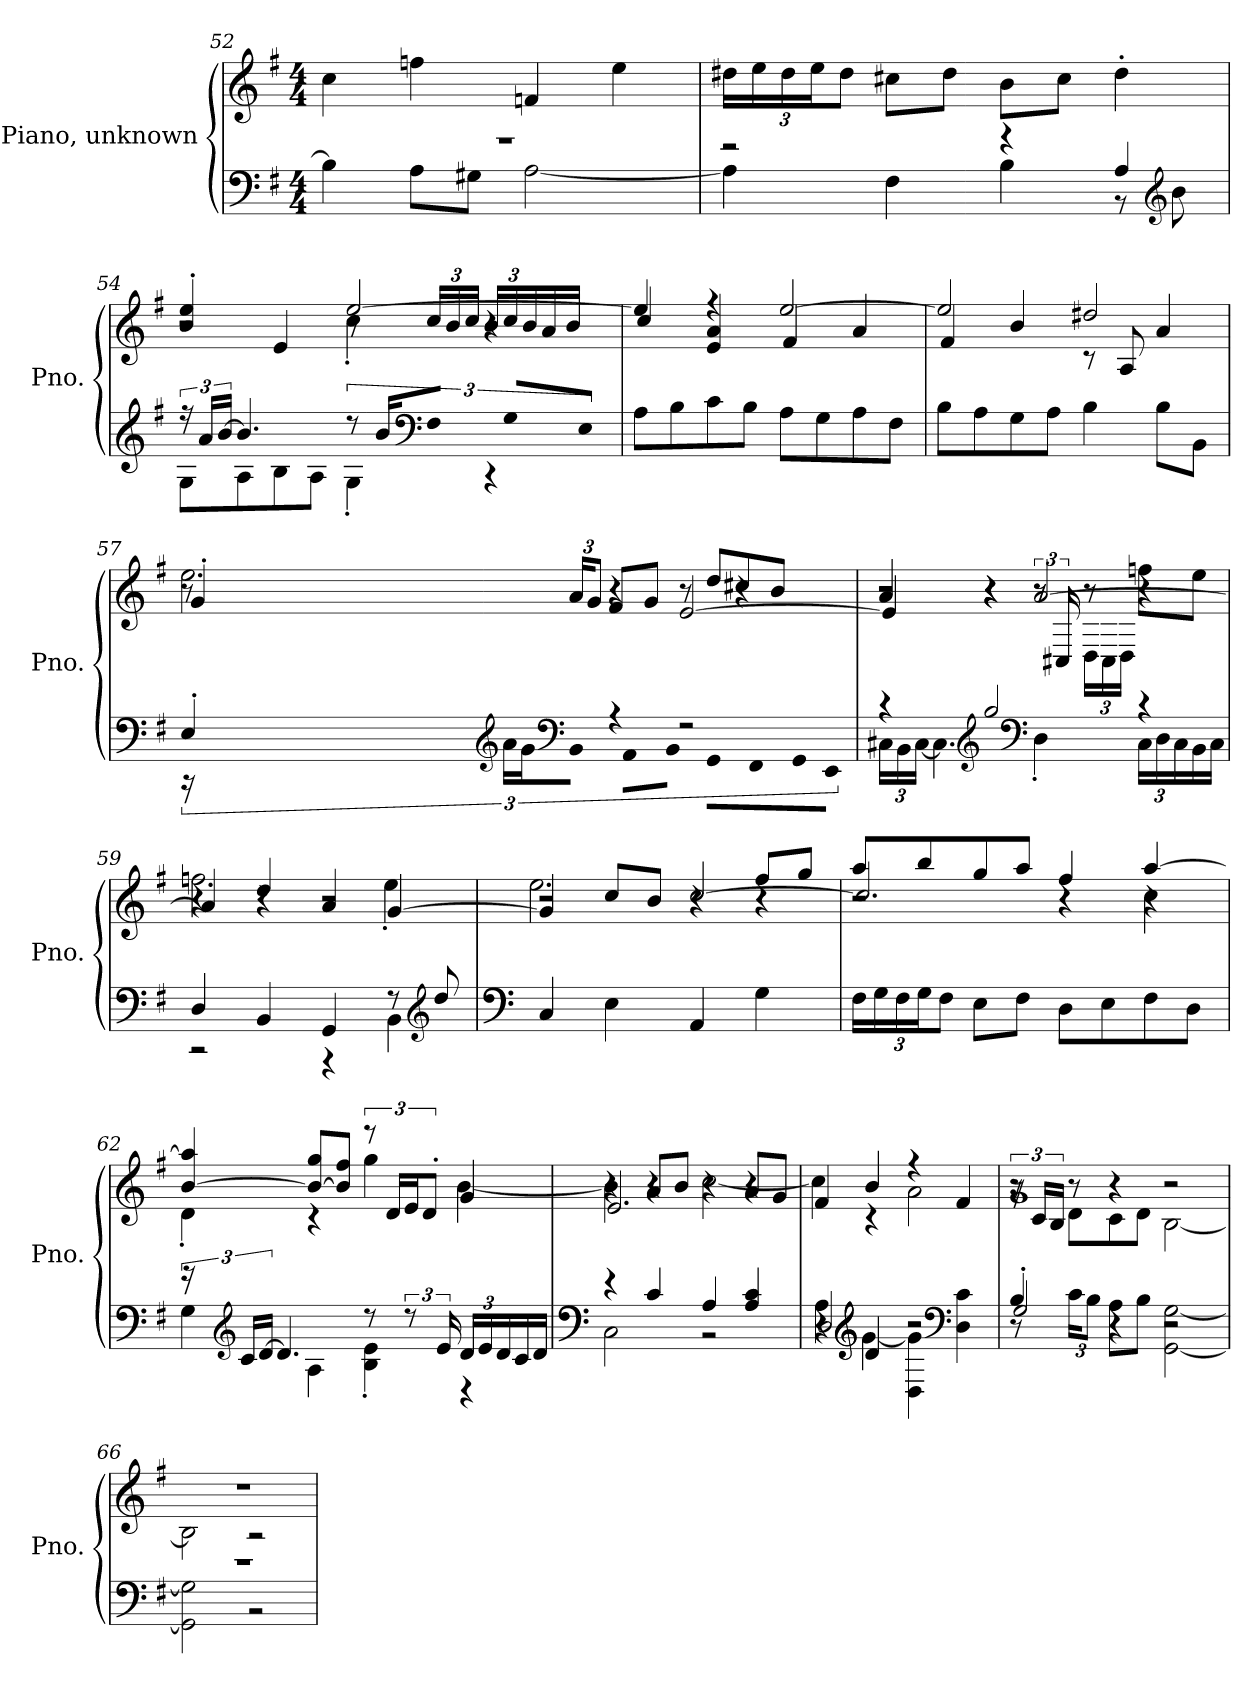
**kern	**kern
*part1	*part1
*staff2	*staff1
*I"Piano, unknown	*
*I'Pno.	*
*clefF4	*clefG2
*k[f#]	*k[f#]
*M4/4	*M4/4
=52	=52
*^	*
1r	4B\]	4cc\
.	8A\L	4ffn\
.	8G#X\J	.
.	[2A\	4fn/
.	.	4ee\
!!LO:LB:g=z
=53	=53	=53
*	*	*Xbrackettup
2r	4A\]	24dd#X\LL
.	.	24ee\
.	.	24dd#\
.	.	24ee\J
.	.	12dd#\J
.	4F#\	8cc#X\L
.	.	8dd#\J
4r	4B\	8b\L
.	.	8cc#\J
4A/	8r	4dd#'\
*clefG2	*	*
.	8b\	.
=54	=54	=54
*	*	*^
*	*	*	*^
24r	8G\L	2r	2r	4b/' 4ee/'
24a/LL	.	.	.	.
[24b/JJ	.	.	.	.
4.b/]	8A\	.	.	.
.	8B\	.	.	4e/
.	8A\J	.	.	.
12r	4G'\	[2ee/	4cc'\	8r
24b/KL	.	.	.	.
*clefF4	*	*	*	*
8F#/J	.	.	.	24cc/LL
.	.	.	.	24b/
.	.	.	.	24cc/JJ
8G/L	4r	.	4r	24b/LL
.	.	.	.	24cc/
.	.	.	.	24b/
8E/J	.	.	.	16a/
.	.	.	.	16b/JJ
*v	*v	*	*	*
*	*	*v	*v
=55	=55	=55
8A\L	4ee/]	4cc/
8B\	.	.
8c\	4r	4e/ 4a/
8B\J	.	.
8A\L	[2ee/	4f#/
8G\	.	.
8A\	.	4a/
8F#\J	.	.
!!LO:LB:g=z	!!
=56	=56	=56
8B\L	2ee/]	4f#/
8A\	.	.
8G\	.	4b/
8A\J	.	.
4B\	2dd#X/	8r
.	.	8A/
8B\L	.	4a/
8BB\J	.	.
=57	=57	=57
*^	*	*^
4E'/	24r	8r	2.ee\	4g'/
*clefG2	*	*	*	*
.	24a\LL	.	.	.
.	24g\J	.	.	.
*clefF4	*	*	*	*
.	8BB\J	24a/KL	.	.
.	.	12g/J	.	.
4r	8AA\L	8f#/L	.	4r
.	8BB\J	8g/J	.	.
2r	8GG\L	8r	.	[2e/
.	8FF#\	8dd/L	.	.
.	8GG\	8cc#X/	4r	.
.	8EE\J	8b/J	.	.
!!LO:LB:g=z	!!	!!
=58	=58	=58	=58	=58
*	*Xbrackettup	*	*	*
4r	24C#X\LL	4a/	2r	4e/]
.	24BB\	.	.	.
.	[24C#\JJ	.	.	.
.	4.C#\]	.	.	.
*clefG2	*	*	*	*
2gg/	.	4r	.	4r
*clefF4	*	*	*	*
*	*	*brackettup	*	*
.	4D'\	12r	8r	[2a/
.	.	24C#X/	.	.
*	*	*	*Xbrackettup	*
.	.	8r	24D\LL	.
.	.	.	24C#\	.
.	.	.	24D\JJ	.
4r	24C#\LL	4r	8ffn\L	.
.	24D\	.	.	.
.	24C#\	.	.	.
.	16BB\	.	8ee\J	.
.	16C#\JJ	.	.	.
=59	=59	=59	=59	=59
4D/	2r	4r	2.ffn\	4a/]
4BB/	.	4dd/	.	4r
4GG/	4r	4a/	.	2r
8r	4BB\	[4g/	4ee'\	.
*clefG2	*	*	*	*
8dd/	.	.	.	.
*v	*v	*	*	*
=60	=60	=60	=60
*clefF4	*	*	*
4C/	4g/]	2.ee\	2r
4E\	8cc/L	.	.
.	8b/J	.	.
4AA/	4r	.	[2cc/
4G\	8ff#/L	4r	.
.	8gg/J	.	.
!!LO:LB:g=z	!!	!!
=61	=61	=61	=61
24F#\LL	8aa/L	2r	2.cc/]
24G\	.	.	.
24F#\	.	.	.
24G\J	8bb/	.	.
12F#\J	.	.	.
8E\L	8gg/	.	.
8F#\J	8aa/J	.	.
8D\L	4ff#/	4r	.
8E\	.	.	.
8F#\	[4aa/	4cc\	4r
8D\J	.	.	.
*	*v	*v	*v
=62	=62
*brackettup	*
*^	*^
24r	4G\	[4b/ 4aa/]	4d'\
*clefG2	*	*	*
24c/LL	.	.	.
[24d/JJ	.	.	.
4.d/]	.	.	.
.	4A\	8b/_ 8gg/L	4r
.	.	8b/] 8ff#/J	.
*	*	*brackettup	*
8r	4B\' 4e\'	12r	4gg\
.	.	24d/LL	.
12r	.	24e/J	.
.	.	12d'/J	.
24e/	.	.	.
*Xbrackettup	*	*	*
24d/LL	4r	4g/	[4b\
24e/	.	.	.
24d/	.	.	.
16c/	.	.	.
16d/JJ	.	.	.
*	*	*v	*v
=63	=63	=63
*clefF4	*	*
*	*	*^
*	*	*	*^
4r	2C\	4r	4b\]	2.e/
4c/	.	8a/L	4r	.
.	.	8b/J	.	.
4A/	2r	4r	[2cc\	.
4A/ 4c/	.	8a/L	.	4r
.	.	8g/J	.	.
*	*	*	*v	*v
!!LO:PB:g=z
=64	=64	=64	=64
*	*^	*	*
4r	4A\	2D/	4f#/	4cc\]
*clefG2	*	*	*	*
4d/	[4g\	.	4b/	4r
2r	4D\ 4g\]	2r	4r	2a\
*clefF4	*	*	*	*
.	4D\ 4c\	.	4f#/	.
=65	=65	=65	=65	=65
*	*	*	*	*^
4B'/	8r	2G/	1g	8r	24r
.	.	.	.	.	24c/LL
.	.	.	.	.	24B/JJ
.	24c\KL	.	.	8d\L	8r
.	12B\J	.	.	.	.
4r	8A\L	.	.	8c\	4r
.	8B\J	.	.	8d\J	.
2r	[2GG\ [2G\	2r	.	[2B\	2r
*	*v	*v	*	*	*
*	*	*	*v	*v
=66	=66	=66	=66
1r	2GG\] 2G\]	1r	2B\]
.	2r	.	2r
*v	*v	*	*
*	*v	*v
=	=
*-	*-
